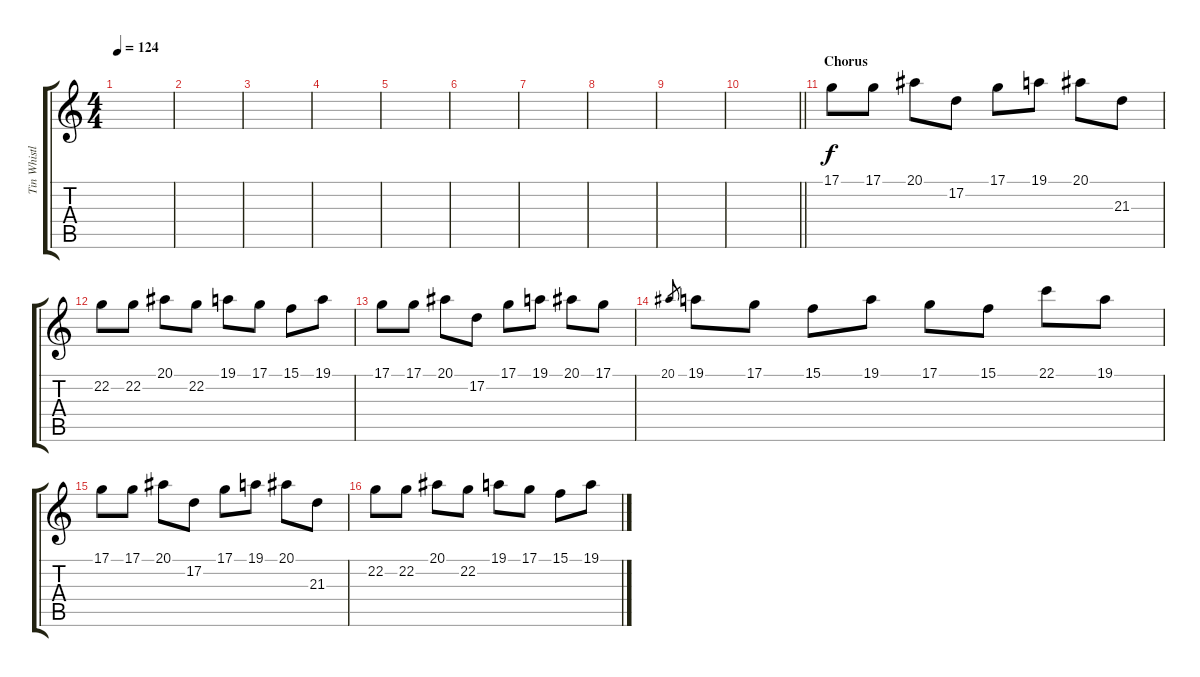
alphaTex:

\track ("Tin Whistle" "Tin Whistl") {instrument whistle}
\staff {score tabs}
\tuning (D4 A3 F3 C3 G2 D2) {hide}
\ts (4 4)
\tempo 124
\clef g2
\ks c
|
|
|
|
|
|
|
|
|
\barLineRight lightlight
|
\section ("" "Chorus")
17.1.8 17.1.8 20.1.8 17.2.8 17.1.8 19.1.8 20.1.8 21.3.8 |
22.2.8 22.2.8 20.1.8 22.2.8 19.1.8 17.1.8 15.1.8 19.1.8 |
17.1.8 17.1.8 20.1.8 17.2.8 17.1.8 19.1.8 20.1.8 17.1.8 |
20.1.8{gr} 19.1.8 17.1.8 15.1.8 19.1.8 17.1.8 15.1.8 22.1.8 19.1.8 |
17.1.8 17.1.8 20.1.8 17.2.8 17.1.8 19.1.8 20.1.8 21.3.8 |
22.2.8 22.2.8 20.1.8 22.2.8 19.1.8 17.1.8 15.1.8 19.1.8
